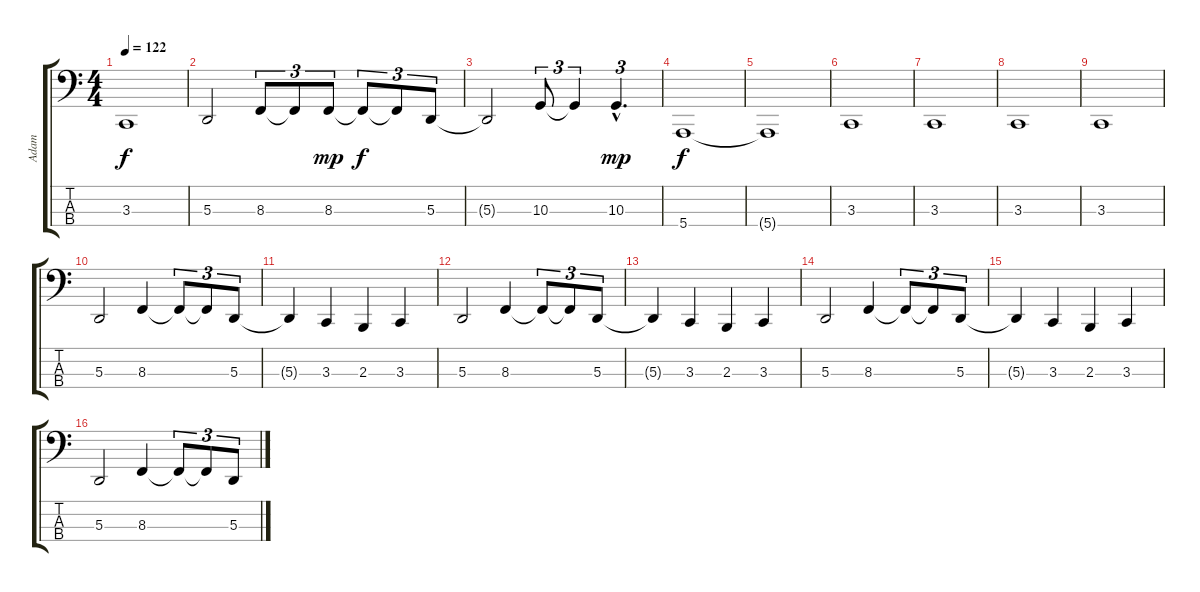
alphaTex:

\track ("Adam" "Adam") {instrument electricbassfinger}
\staff {score tabs}
\tuning (G1 D1 A0 E0) {hide}
\ts (4 4)
\tempo 122
\clef f4
\ks c
3.3{t}.1{dy f} |
5.3.2 8.3.8{tu (3 2)} 8.3{t}.8{tu (3 2)} 8.3.8{tu (3 2) dy mp} 8.3{t}.8{tu (3 2) dy f} 8.3{t}.8{tu (3 2)} 5.3.8{tu (3 2)} |
5.3{t}.2 10.3.8{tu (3 2)} 10.3{t}.4{tu (3 2)} 10.3{hac}.4{d tu (3 2) dy mp} |
5.4.1{dy f} |
5.4{t}.1 |
3.3.1 |
3.3.1 |
3.3.1 |
3.3.1 |
5.3.2 8.3.4 8.3{t}.8{tu (3 2)} 8.3{t}.8{tu (3 2)} 5.3.8{tu (3 2)} |
5.3{t}.4 3.3.4 2.3.4 3.3.4 |
5.3.2 8.3.4 8.3{t}.8{tu (3 2)} 8.3{t}.8{tu (3 2)} 5.3.8{tu (3 2)} |
5.3{t}.4 3.3.4 2.3.4 3.3.4 |
5.3.2 8.3.4 8.3{t}.8{tu (3 2)} 8.3{t}.8{tu (3 2)} 5.3.8{tu (3 2)} |
5.3{t}.4 3.3.4 2.3.4 3.3.4 |
5.3.2 8.3.4 8.3{t}.8{tu (3 2)} 8.3{t}.8{tu (3 2)} 5.3.8{tu (3 2)}
